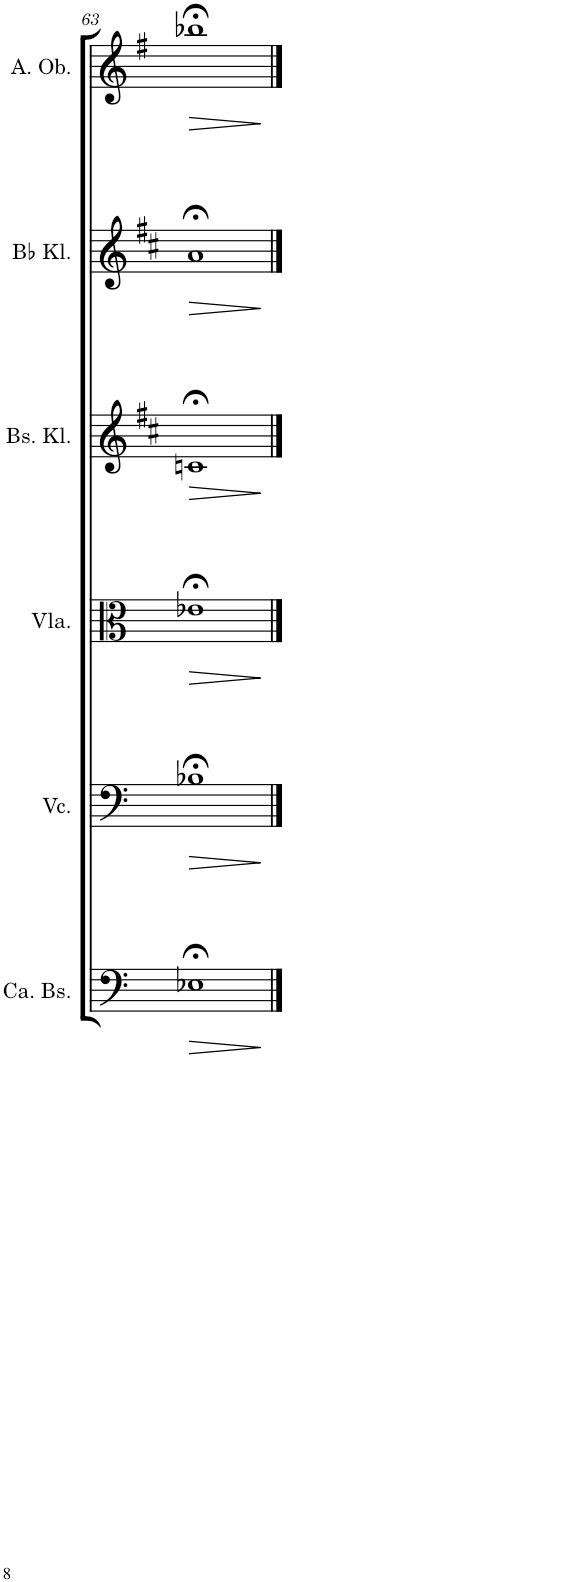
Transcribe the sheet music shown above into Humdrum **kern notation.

**kern	**dynam	**kern	**dynam	**kern	**dynam	**kern	**dynam	**kern	**dynam	**kern	**dynam
*part6	*part6	*part5	*part5	*part4	*part4	*part3	*part3	*part2	*part2	*part1	*part1
*staff6	*staff6	*staff5	*staff5	*staff4	*staff4	*staff3	*staff3	*staff2	*staff2	*staff1	*staff1
*I"Contrabas	*	*I"Cello	*	*I"Altviool	*	*I"Bas-klarinet	*	*I"Klarinet in Bb	*	*I"Alt-hobo	*
*I'Ca. Bs.	*	*	*	*	*	*I'Bs. Kl.	*	*	*	*I'A. Ob.	*
!!LO:PB:g=z
*clefF4	*	*clefF4	*	*clefC3	*	*clefG2	*	*clefG2	*	*clefG2	*
*Trd7c12	*	*	*	*	*	*Trd8c14	*	*Trd1c2	*	*Trd4c7	*
*k[]	*	*k[]	*	*k[]	*	*k[f#c#]	*	*k[f#c#]	*	*k[f#]	*
*M4/4	*	*M4/4	*	*M4/4	*	*M4/4	*	*M4/4	*	*M4/4	*
=63	=63	=63	=63	=63	=63	=63	=63	=63	=63	=63	=63
!	!LO:HP:b	!	!LO:HP:b	!	!LO:HP:b	!	!LO:HP:b	!	!LO:HP:b	!	!LO:HP:b
1E-X;<	>	1B-X;<	>	1e-X;<	>	1cn;<	>	1a;<	>	1bb-X;<	>
.	]	.	]	.	]	.	]	.	]	.	]
==	==	==	==	==	==	==	==	==	==	==	==
*-	*-	*-	*-	*-	*-	*-	*-	*-	*-	*-	*-
